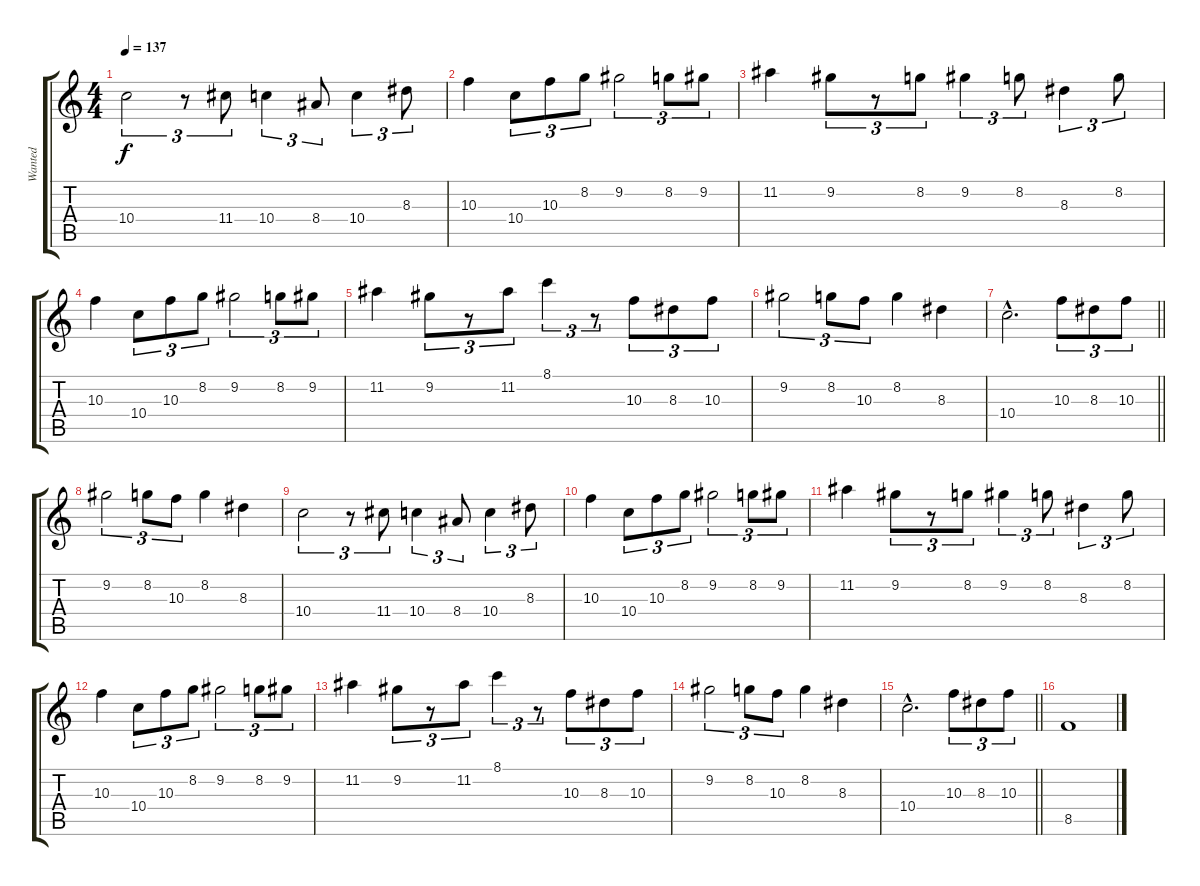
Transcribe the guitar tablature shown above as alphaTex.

\track ("Wanted" "Wanted") {instrument distortionguitar}
\staff {score tabs}
\tuning (E4 B3 G3 D3 A2 E2) {hide}
\ts (4 4)
\tempo 137
\clef g2
\ks c
10.4.2{tu (3 2) dy f} r.8{tu (3 2)} 11.4.8{tu (3 2)} 10.4.4{tu (3 2)} 8.4.8{tu (3 2)} 10.4.4{tu (3 2)} 8.3.8{tu (3 2)} |
10.3.4 10.4.8{tu (3 2)} 10.3.8{tu (3 2)} 8.2.8{tu (3 2)} 9.2.2{tu (3 2)} 8.2.8{tu (3 2)} 9.2.8{tu (3 2)} |
11.2.4 9.2.8{tu (3 2)} r.8{tu (3 2)} 8.2.8{tu (3 2)} 9.2.4{tu (3 2)} 8.2.8{tu (3 2)} 8.3.4{tu (3 2)} 8.2.8{tu (3 2)} |
10.3.4 10.4.8{tu (3 2)} 10.3.8{tu (3 2)} 8.2.8{tu (3 2)} 9.2.2{tu (3 2)} 8.2.8{tu (3 2)} 9.2.8{tu (3 2)} |
11.2.4 9.2.8{tu (3 2)} r.8{tu (3 2)} 11.2.8{tu (3 2)} 8.1.4{tu (3 2)} r.8{tu (3 2)} 10.3.8{tu (3 2)} 8.3.8{tu (3 2)} 10.3.8{tu (3 2)} |
9.2.2{tu (3 2)} 8.2.8{tu (3 2)} 10.3.8{tu (3 2)} 8.2.4 8.3.4 |
\barLineRight lightlight
10.4{hac}.2{d} 10.3.8{tu (3 2)} 8.3.8{tu (3 2)} 10.3.8{tu (3 2)} |
\section ("" "")
9.2.2{tu (3 2)} 8.2.8{tu (3 2)} 10.3.8{tu (3 2)} 8.2.4 8.3.4 |
10.4.2{tu (3 2)} r.8{tu (3 2)} 11.4.8{tu (3 2)} 10.4.4{tu (3 2)} 8.4.8{tu (3 2)} 10.4.4{tu (3 2)} 8.3.8{tu (3 2)} |
10.3.4 10.4.8{tu (3 2)} 10.3.8{tu (3 2)} 8.2.8{tu (3 2)} 9.2.2{tu (3 2)} 8.2.8{tu (3 2)} 9.2.8{tu (3 2)} |
11.2.4 9.2.8{tu (3 2)} r.8{tu (3 2)} 8.2.8{tu (3 2)} 9.2.4{tu (3 2)} 8.2.8{tu (3 2)} 8.3.4{tu (3 2)} 8.2.8{tu (3 2)} |
10.3.4 10.4.8{tu (3 2)} 10.3.8{tu (3 2)} 8.2.8{tu (3 2)} 9.2.2{tu (3 2)} 8.2.8{tu (3 2)} 9.2.8{tu (3 2)} |
11.2.4 9.2.8{tu (3 2)} r.8{tu (3 2)} 11.2.8{tu (3 2)} 8.1.4{tu (3 2)} r.8{tu (3 2)} 10.3.8{tu (3 2)} 8.3.8{tu (3 2)} 10.3.8{tu (3 2)} |
9.2.2{tu (3 2)} 8.2.8{tu (3 2)} 10.3.8{tu (3 2)} 8.2.4 8.3.4 |
\barLineRight lightlight
10.4{hac}.2{d} 10.3.8{tu (3 2)} 8.3.8{tu (3 2)} 10.3.8{tu (3 2)} |
8.5.1
